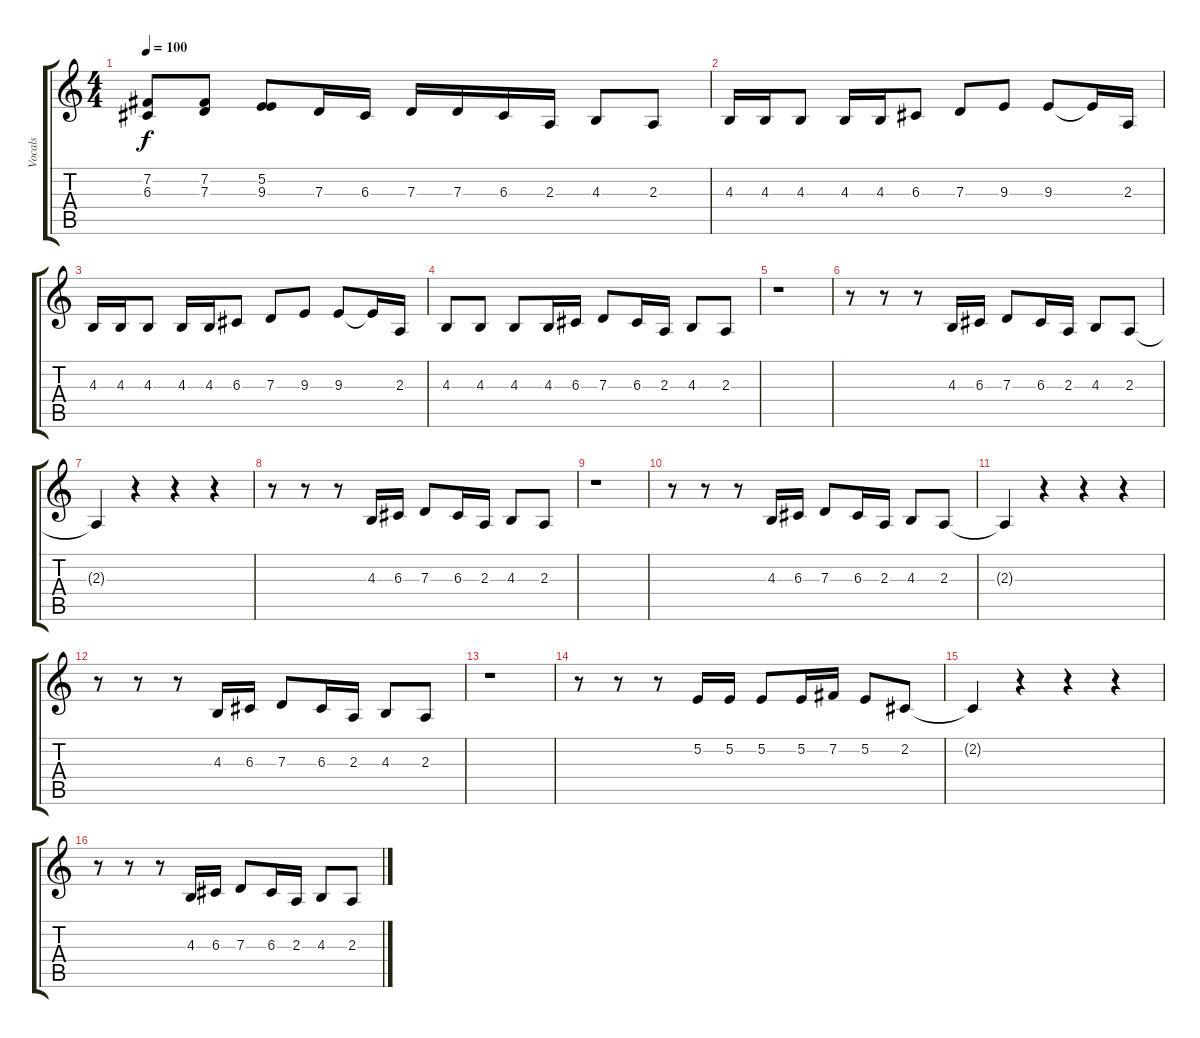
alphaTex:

\track ("Vocals" "Vocals") {instrument tenorsax}
\staff {score tabs}
\tuning (E4 B3 G3 D3 A2 E2) {hide}
\ts (4 4)
\tempo 100
\clef g2
\ks c
(7.2 6.3).8{dy f} (7.2 7.3).8 (5.2 9.3).8 7.3.16 6.3.16 7.3.16 7.3.16 6.3.16 2.3.16 4.3.8 2.3.8 |
4.3.16 4.3.16 4.3.8 4.3.16 4.3.16 6.3.8 7.3.8 9.3.8 9.3.8 9.3{t}.16 2.3.16 |
4.3.16 4.3.16 4.3.8 4.3.16 4.3.16 6.3.8 7.3.8 9.3.8 9.3.8 9.3{t}.16 2.3.16 |
4.3.8 4.3.8 4.3.8 4.3.16 6.3.16 7.3.8 6.3.16 2.3.16 4.3.8 2.3.8 |
r.1 |
r.8 r.8 r.8 4.3.16 6.3.16 7.3.8 6.3.16 2.3.16 4.3.8 2.3.8 |
2.3{t}.4 r.4 r.4 r.4 |
r.8 r.8 r.8 4.3.16 6.3.16 7.3.8 6.3.16 2.3.16 4.3.8 2.3.8 |
r.1 |
r.8 r.8 r.8 4.3.16 6.3.16 7.3.8 6.3.16 2.3.16 4.3.8 2.3.8 |
2.3{t}.4 r.4 r.4 r.4 |
r.8 r.8 r.8 4.3.16 6.3.16 7.3.8 6.3.16 2.3.16 4.3.8 2.3.8 |
r.1 |
r.8 r.8 r.8 5.2.16 5.2.16 5.2.8 5.2.16 7.2.16 5.2.8 2.2.8 |
2.2{t}.4 r.4 r.4 r.4 |
r.8 r.8 r.8 4.3.16 6.3.16 7.3.8 6.3.16 2.3.16 4.3.8 2.3.8
